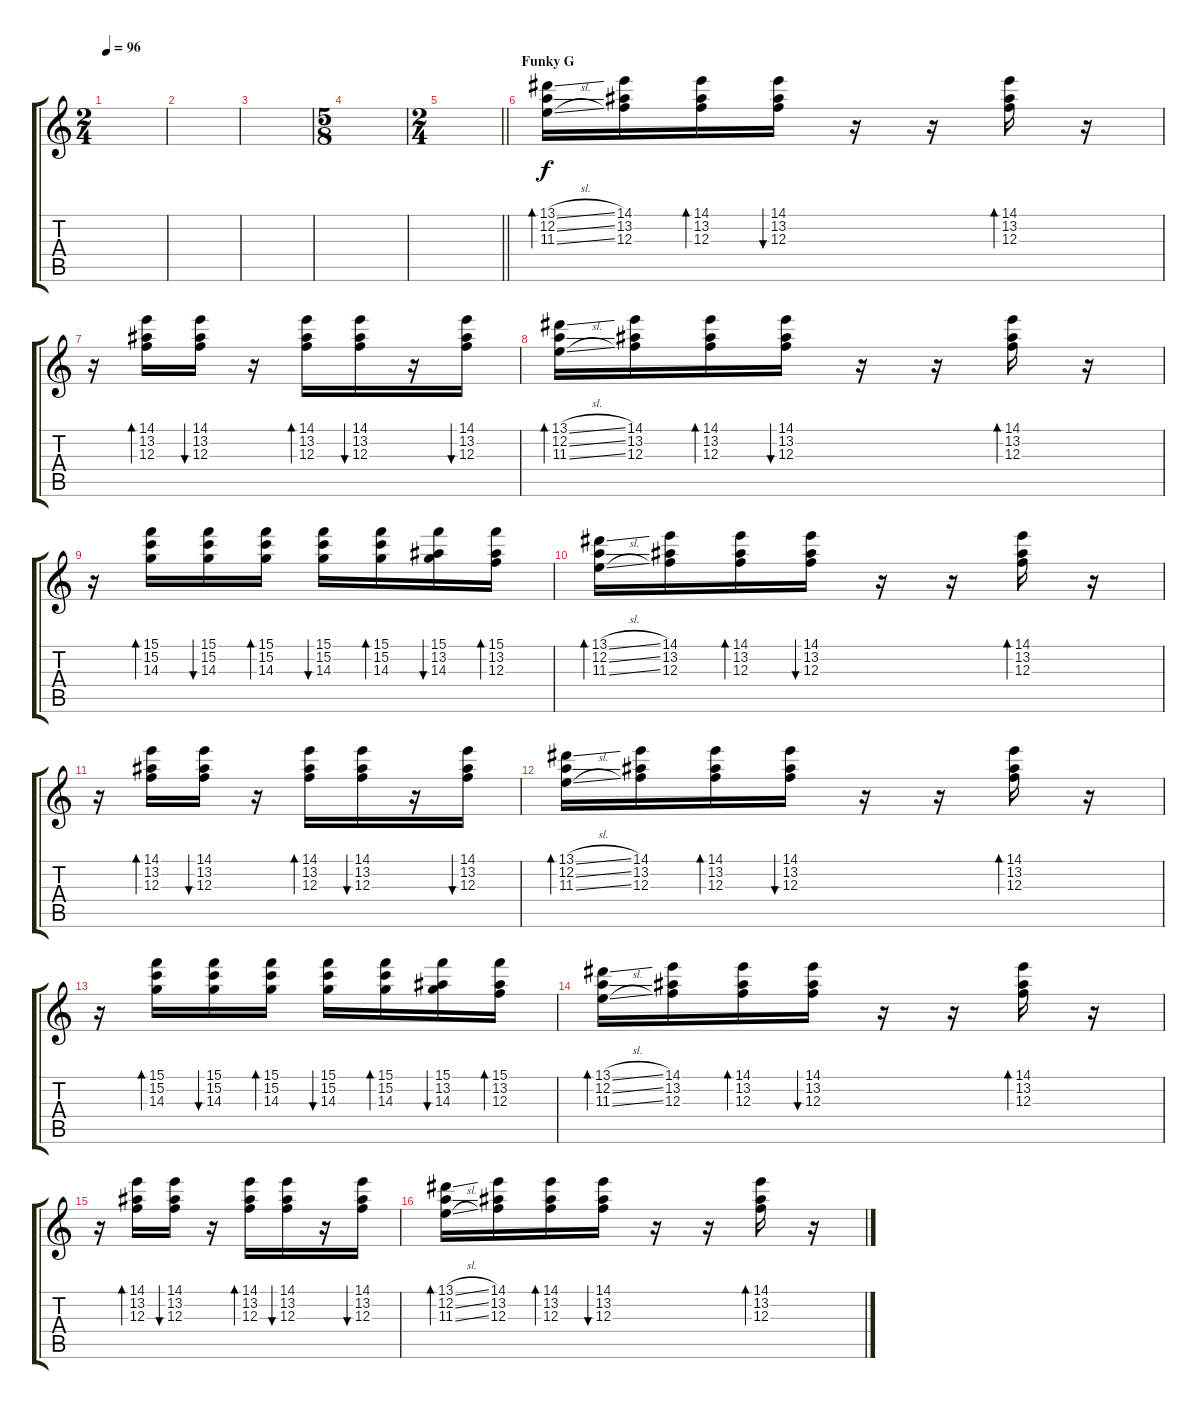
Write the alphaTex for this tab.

\track "" {instrument overdrivenguitar}
\staff {score tabs}
\tuning (D4 A3 F3 C3 G2 C2) {hide}
\ts (2 4)
\tempo 96
\clef g2
\ks c
|
|
|
\ts (5 8)
|
\ts (2 4)
\barLineRight lightlight
|
\section ("" "Funky G")
(13.1{sl} 12.2{sl} 11.3{sl}).16{bd 60 instrument electricguitarclean} (14.1 13.2 12.3).16 (14.1 13.2 12.3).16{bd 60} (14.1 13.2 12.3).16{bu 60} r.16 r.16 (14.1 13.2 12.3).16{bd 60} r.16 |
r.16 (14.1 13.2 12.3).16{bd 60} (14.1 13.2 12.3).16{bu 60} r.16 (14.1 13.2 12.3).16{bd 60} (14.1 13.2 12.3).16{bu 60} r.16 (14.1 13.2 12.3).16{bu 60} |
(13.1{sl} 12.2{sl} 11.3{sl}).16{bd 60} (14.1 13.2 12.3).16 (14.1 13.2 12.3).16{bd 60} (14.1 13.2 12.3).16{bu 60} r.16 r.16 (14.1 13.2 12.3).16{bd 60} r.16 |
r.16 (15.1 15.2 14.3).16{bd 60} (15.1 15.2 14.3).16{bu 60} (15.1 15.2 14.3).16{bd 60} (15.1 15.2 14.3).16{bu 60} (15.1 15.2 14.3).16{bd 60} (15.1 13.2 14.3).16{bu 60} (15.1 13.2 12.3).16{bd 60} |
(13.1{sl} 12.2{sl} 11.3{sl}).16{bd 60} (14.1 13.2 12.3).16 (14.1 13.2 12.3).16{bd 60} (14.1 13.2 12.3).16{bu 60} r.16 r.16 (14.1 13.2 12.3).16{bd 60} r.16 |
r.16 (14.1 13.2 12.3).16{bd 60} (14.1 13.2 12.3).16{bu 60} r.16 (14.1 13.2 12.3).16{bd 60} (14.1 13.2 12.3).16{bu 60} r.16 (14.1 13.2 12.3).16{bu 60} |
(13.1{sl} 12.2{sl} 11.3{sl}).16{bd 60} (14.1 13.2 12.3).16 (14.1 13.2 12.3).16{bd 60} (14.1 13.2 12.3).16{bu 60} r.16 r.16 (14.1 13.2 12.3).16{bd 60} r.16 |
r.16 (15.1 15.2 14.3).16{bd 60} (15.1 15.2 14.3).16{bu 60} (15.1 15.2 14.3).16{bd 60} (15.1 15.2 14.3).16{bu 60} (15.1 15.2 14.3).16{bd 60} (15.1 13.2 14.3).16{bu 60} (15.1 13.2 12.3).16{bd 60} |
(13.1{sl} 12.2{sl} 11.3{sl}).16{bd 60} (14.1 13.2 12.3).16 (14.1 13.2 12.3).16{bd 60} (14.1 13.2 12.3).16{bu 60} r.16 r.16 (14.1 13.2 12.3).16{bd 60} r.16 |
r.16 (14.1 13.2 12.3).16{bd 60} (14.1 13.2 12.3).16{bu 60} r.16 (14.1 13.2 12.3).16{bd 60} (14.1 13.2 12.3).16{bu 60} r.16 (14.1 13.2 12.3).16{bu 60} |
(13.1{sl} 12.2{sl} 11.3{sl}).16{bd 60} (14.1 13.2 12.3).16 (14.1 13.2 12.3).16{bd 60} (14.1 13.2 12.3).16{bu 60} r.16 r.16 (14.1 13.2 12.3).16{bd 60} r.16
